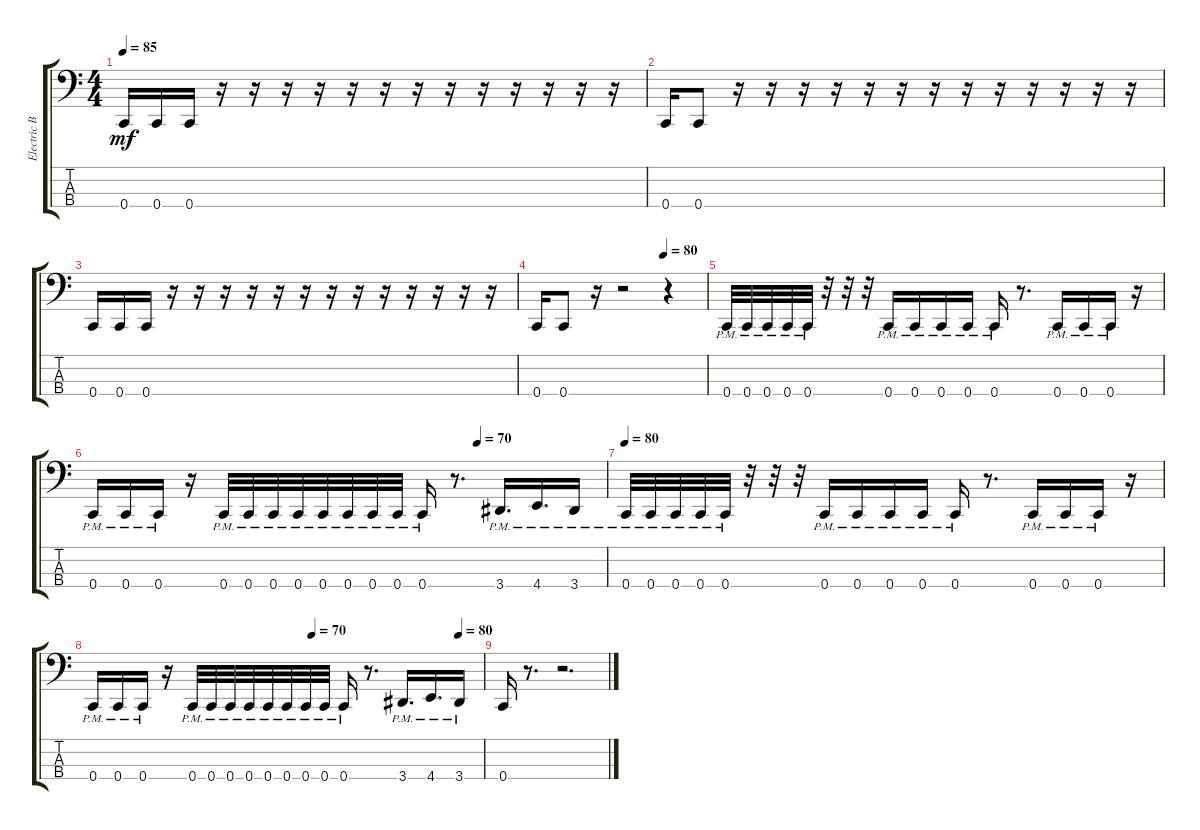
\track ("Electric Bass" "Electric B") {instrument electricbassfinger}
\staff {score tabs}
\tuning (F2 C2 G1 C1) {hide}
\ts (4 4)
\tempo 85
\clef f4
\ks c
0.4.16{dy mf} 0.4.16 0.4.16 r.16 r.16 r.16 r.16 r.16 r.16 r.16 r.16 r.16 r.16 r.16 r.16 r.16 |
0.4.16 0.4.8 r.16 r.16 r.16 r.16 r.16 r.16 r.16 r.16 r.16 r.16 r.16 r.16 r.16 |
0.4.16 0.4.16 0.4.16 r.16 r.16 r.16 r.16 r.16 r.16 r.16 r.16 r.16 r.16 r.16 r.16 r.16 |
\tempo (80 0.75)
0.4.16 0.4.8 r.16 r.2 r.4 |
0.4{pm}.32 0.4{pm}.32 0.4{pm}.32 0.4{pm}.32 0.4{pm}.32 r.32 r.32 r.32 0.4{pm}.16 0.4{pm}.16 0.4{pm}.16 0.4{pm}.16 0.4{pm}.16 r.8{d} 0.4{pm}.16 0.4{pm}.16 0.4{pm}.16 r.16 |
\tempo (70 0.75)
0.4{pm}.16 0.4{pm}.16 0.4{pm}.16 r.16 0.4{pm}.32 0.4{pm}.32 0.4{pm}.32 0.4{pm}.32 0.4{pm}.32 0.4{pm}.32 0.4{pm}.32 0.4{pm}.32 0.4{pm}.16 r.8{d} 3.4{pm}.16{d} 4.4{pm}.16{d} 3.4{pm}.16 |
\tempo 80
0.4{pm}.32 0.4{pm}.32 0.4{pm}.32 0.4{pm}.32 0.4{pm}.32 r.32 r.32 r.32 0.4{pm}.16 0.4{pm}.16 0.4{pm}.16 0.4{pm}.16 0.4{pm}.16 r.8{d} 0.4{pm}.16 0.4{pm}.16 0.4{pm}.16 r.16 |
\tempo (70 0.5625)
\tempo (80 0.9375)
0.4{pm}.16 0.4{pm}.16 0.4{pm}.16 r.16 0.4{pm}.32 0.4{pm}.32 0.4{pm}.32 0.4{pm}.32 0.4{pm}.32 0.4{pm}.32 0.4{pm}.32 0.4{pm}.32 0.4{pm}.16 r.8{d} 3.4{pm}.16{d} 4.4{pm}.16{d} 3.4{pm}.16 |
0.4.16 r.8{d} r.2{d}
